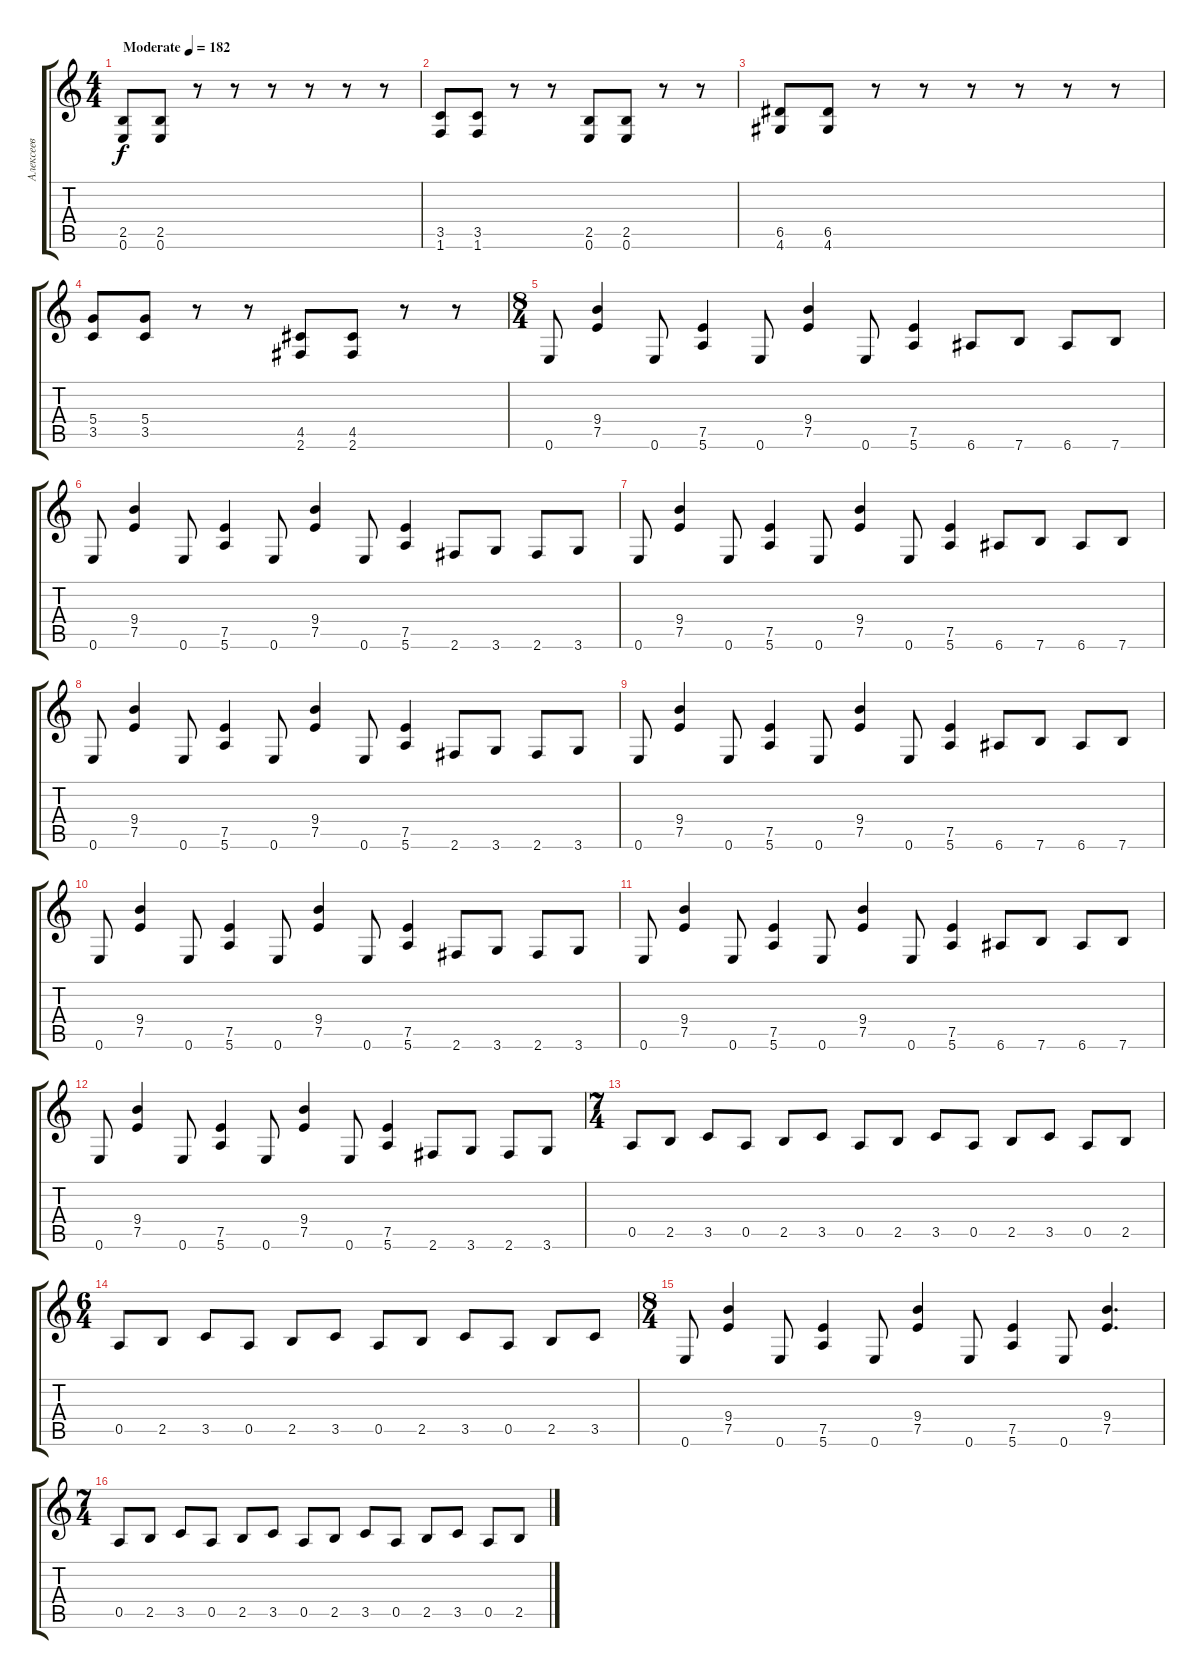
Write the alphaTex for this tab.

\track ("Алексеев" "Алексеев") {instrument distortionguitar}
\staff {score tabs}
\tuning (E4 B3 G3 D3 A2 E2) {hide}
\ts (4 4)
\tempo (182 "Moderate")
\clef g2
\ks c
(2.5 0.6).8{dy f instrument distortionguitar} (2.5 0.6).8 r.8 r.8 r.8 r.8 r.8 r.8 |
(3.5 1.6).8 (3.5 1.6).8 r.8 r.8 (2.5 0.6).8 (2.5 0.6).8 r.8 r.8 |
(6.5 4.6).8 (6.5 4.6).8 r.8 r.8 r.8 r.8 r.8 r.8 |
(5.4 3.5).8 (5.4 3.5).8 r.8 r.8 (4.5 2.6).8 (4.5 2.6).8 r.8 r.8 |
\ts (8 4)
0.6.8 (9.4 7.5).4 0.6.8 (7.5 5.6).4 0.6.8 (9.4 7.5).4 0.6.8 (7.5 5.6).4 6.6.8 7.6.8 6.6.8 7.6.8 |
0.6.8 (9.4 7.5).4 0.6.8 (7.5 5.6).4 0.6.8 (9.4 7.5).4 0.6.8 (7.5 5.6).4 2.6.8 3.6.8 2.6.8 3.6.8 |
0.6.8 (9.4 7.5).4 0.6.8 (7.5 5.6).4 0.6.8 (9.4 7.5).4 0.6.8 (7.5 5.6).4 6.6.8 7.6.8 6.6.8 7.6.8 |
0.6.8 (9.4 7.5).4 0.6.8 (7.5 5.6).4 0.6.8 (9.4 7.5).4 0.6.8 (7.5 5.6).4 2.6.8 3.6.8 2.6.8 3.6.8 |
0.6.8 (9.4 7.5).4 0.6.8 (7.5 5.6).4 0.6.8 (9.4 7.5).4 0.6.8 (7.5 5.6).4 6.6.8 7.6.8 6.6.8 7.6.8 |
0.6.8 (9.4 7.5).4 0.6.8 (7.5 5.6).4 0.6.8 (9.4 7.5).4 0.6.8 (7.5 5.6).4 2.6.8 3.6.8 2.6.8 3.6.8 |
0.6.8 (9.4 7.5).4 0.6.8 (7.5 5.6).4 0.6.8 (9.4 7.5).4 0.6.8 (7.5 5.6).4 6.6.8 7.6.8 6.6.8 7.6.8 |
0.6.8 (9.4 7.5).4 0.6.8 (7.5 5.6).4 0.6.8 (9.4 7.5).4 0.6.8 (7.5 5.6).4 2.6.8 3.6.8 2.6.8 3.6.8 |
\ts (7 4)
0.5.8 2.5.8 3.5.8 0.5.8 2.5.8 3.5.8 0.5.8 2.5.8 3.5.8 0.5.8 2.5.8 3.5.8 0.5.8 2.5.8 |
\ts (6 4)
0.5.8 2.5.8 3.5.8 0.5.8 2.5.8 3.5.8 0.5.8 2.5.8 3.5.8 0.5.8 2.5.8 3.5.8 |
\ts (8 4)
0.6.8 (9.4 7.5).4 0.6.8 (7.5 5.6).4 0.6.8 (9.4 7.5).4 0.6.8 (7.5 5.6).4 0.6.8 (9.4 7.5).4{d} |
\ts (7 4)
0.5.8 2.5.8 3.5.8 0.5.8 2.5.8 3.5.8 0.5.8 2.5.8 3.5.8 0.5.8 2.5.8 3.5.8 0.5.8 2.5.8
